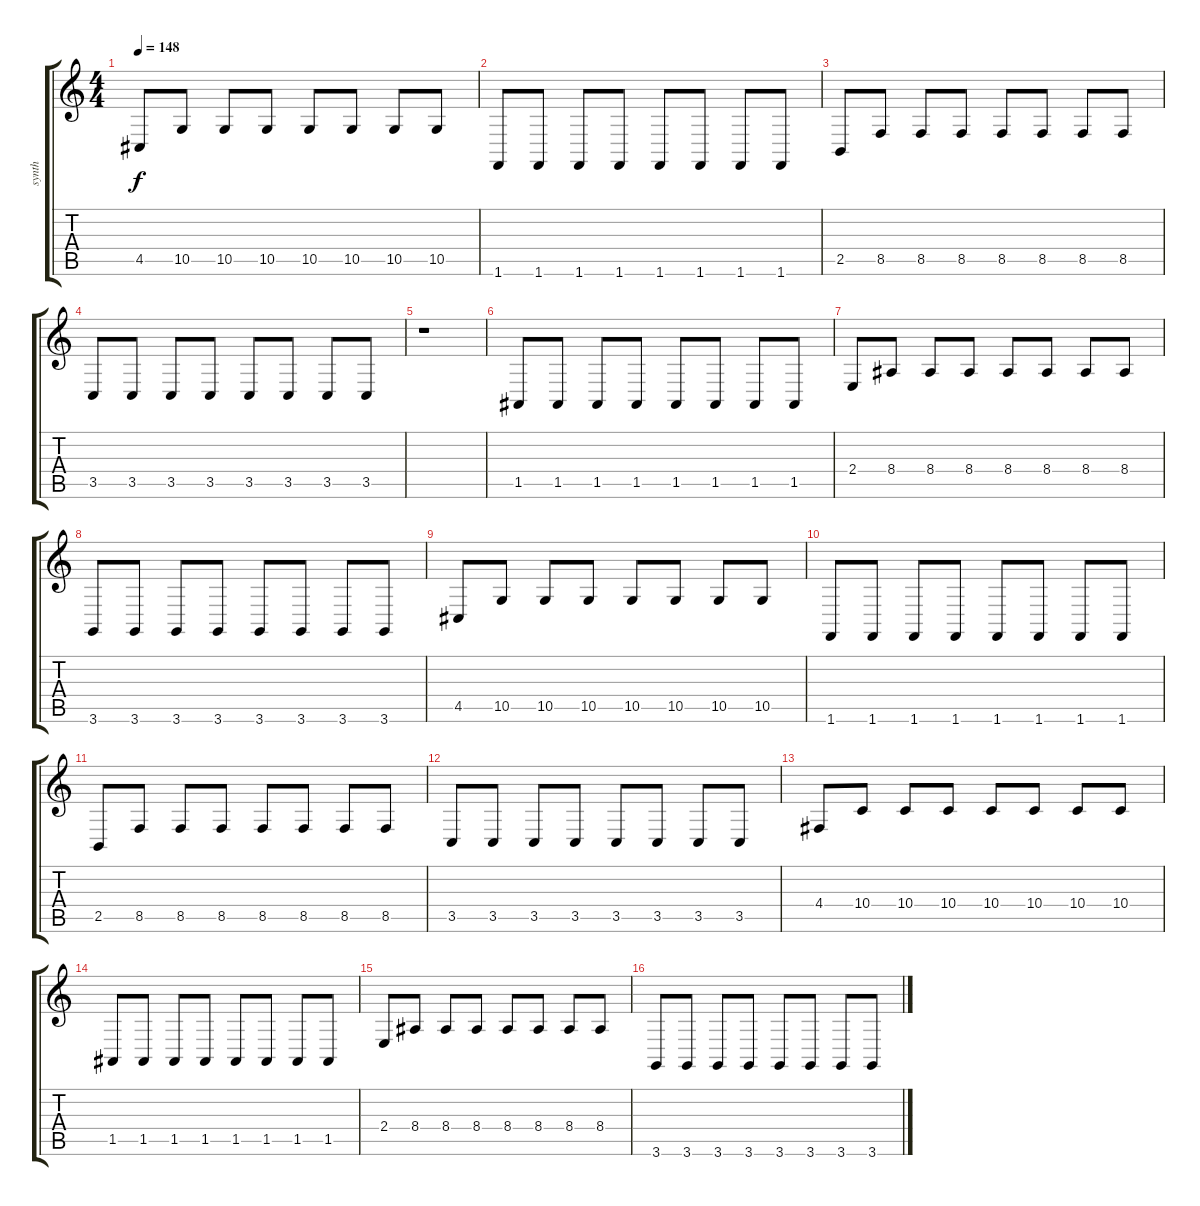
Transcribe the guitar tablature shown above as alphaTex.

\track ("synth" "synth") {instrument stringensemble1}
\staff {score tabs}
\tuning (E4 B3 G3 D3 A2 E2) {hide}
\ts (4 4)
\tempo 148
\clef g2
\ks c
4.5.8{dy f} 10.5.8 10.5.8 10.5.8 10.5.8 10.5.8 10.5.8 10.5.8 |
1.6.8 1.6.8 1.6.8 1.6.8 1.6.8 1.6.8 1.6.8 1.6.8 |
2.5.8 8.5.8 8.5.8 8.5.8 8.5.8 8.5.8 8.5.8 8.5.8 |
3.5.8 3.5.8 3.5.8 3.5.8 3.5.8 3.5.8 3.5.8 3.5.8 |
r.1 |
1.5.8 1.5.8 1.5.8 1.5.8 1.5.8 1.5.8 1.5.8 1.5.8 |
2.4.8 8.4.8 8.4.8 8.4.8 8.4.8 8.4.8 8.4.8 8.4.8 |
3.6.8 3.6.8 3.6.8 3.6.8 3.6.8 3.6.8 3.6.8 3.6.8 |
4.5.8 10.5.8 10.5.8 10.5.8 10.5.8 10.5.8 10.5.8 10.5.8 |
1.6.8 1.6.8 1.6.8 1.6.8 1.6.8 1.6.8 1.6.8 1.6.8 |
2.5.8 8.5.8 8.5.8 8.5.8 8.5.8 8.5.8 8.5.8 8.5.8 |
3.5.8 3.5.8 3.5.8 3.5.8 3.5.8 3.5.8 3.5.8 3.5.8 |
4.4.8 10.4.8 10.4.8 10.4.8 10.4.8 10.4.8 10.4.8 10.4.8 |
1.5.8 1.5.8 1.5.8 1.5.8 1.5.8 1.5.8 1.5.8 1.5.8 |
2.4.8 8.4.8 8.4.8 8.4.8 8.4.8 8.4.8 8.4.8 8.4.8 |
3.6.8 3.6.8 3.6.8 3.6.8 3.6.8 3.6.8 3.6.8 3.6.8
